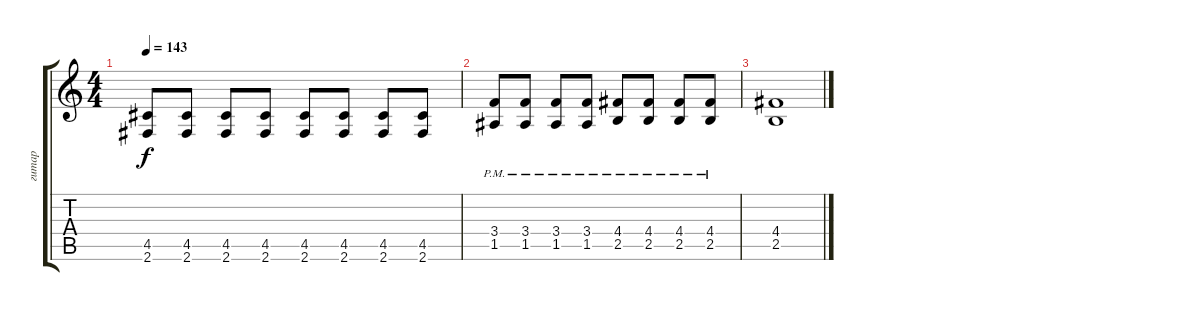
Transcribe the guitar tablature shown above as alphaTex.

\track ("гитар" "гитар") {instrument distortionguitar}
\staff {score tabs}
\tuning (E4 B3 G3 D3 A2 E2) {hide}
\ts (4 4)
\tempo 143
\clef g2
\ks c
(4.5 2.6).8{dy f} (4.5 2.6).8 (4.5 2.6).8 (4.5 2.6).8 (4.5 2.6).8 (4.5 2.6).8 (4.5 2.6).8 (4.5 2.6).8 |
(3.4{pm} 1.5{pm}).8 (3.4{pm} 1.5{pm}).8 (3.4{pm} 1.5{pm}).8 (3.4{pm} 1.5{pm}).8 (4.4{pm} 2.5{pm}).8 (4.4{pm} 2.5{pm}).8 (4.4{pm} 2.5{pm}).8 (4.4{pm} 2.5{pm}).8 |
(4.4 2.5).1
